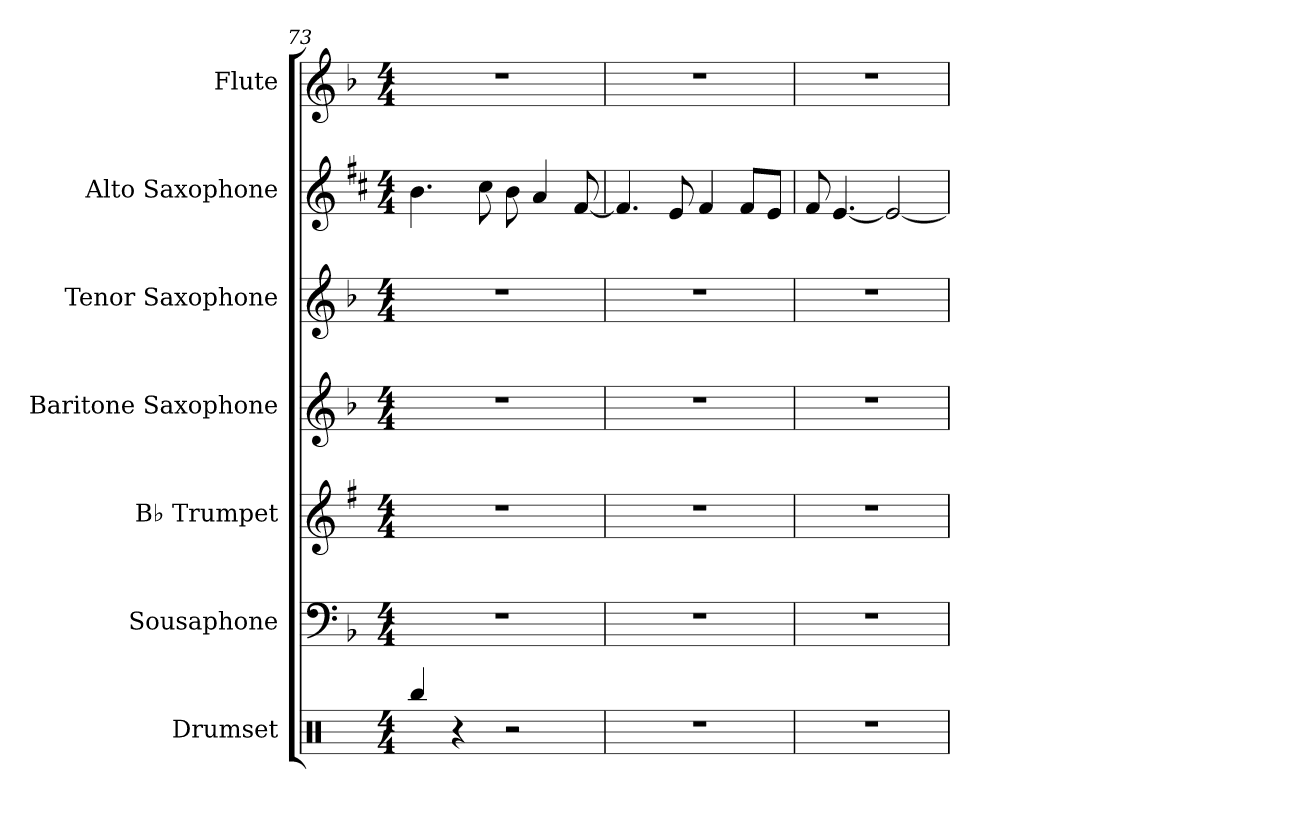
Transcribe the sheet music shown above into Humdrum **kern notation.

**kern	**kern	**kern	**kern	**kern	**kern	**kern
*part7	*part6	*part5	*part4	*part3	*part2	*part1
*staff7	*staff6	*staff5	*staff4	*staff3	*staff2	*staff1
*I"Drumset	*I"Sousaphone	*I"B♭ Trumpet	*I"Baritone Saxophone	*I"Tenor Saxophone	*I"Alto Saxophone	*I"Flute
*I'Drs.	*I'Sphn.	*I'B♭ Tpt.	*I'Bar. Sax.	*I'T. Sax.	*I'A. Sax.	*I'Fl.
*clefX	*clefF4	*clefG2	*clefG2	*clefG2	*clefG2	*clefG2
*	*	*ITrd1c2	*ITrd12c21	*ITrd8c14	*ITrd5c9	*
*k[]	*k[b-]	*k[b-]	*k[b-]	*k[b-]	*k[b-]	*k[b-]
*M4/4	*M4/4	*M4/4	*M4/4	*M4/4	*M4/4	*M4/4
=73	=73	=73	=73	=73	=73	=73
4Rbb/	1r	1r	1r	1r	4.d\	1r
4r	.	.	.	.	.	.
.	.	.	.	.	8e\	.
2r	.	.	.	.	8d\	.
.	.	.	.	.	4c/	.
.	.	.	.	.	[8A/	.
!!LO:PB:g=z
=74	=74	=74	=74	=74	=74	=74
1r	1r	1r	1r	1r	4.A/]	1r
.	.	.	.	.	8G/	.
.	.	.	.	.	4A/	.
.	.	.	.	.	8A/L	.
.	.	.	.	.	8G/J	.
=75	=75	=75	=75	=75	=75	=75
1r	1r	1r	1r	1r	8A/	1r
.	.	.	.	.	[4.G/	.
.	.	.	.	.	2G/_	.
=	=	=	=	=	=	=
*-	*-	*-	*-	*-	*-	*-
